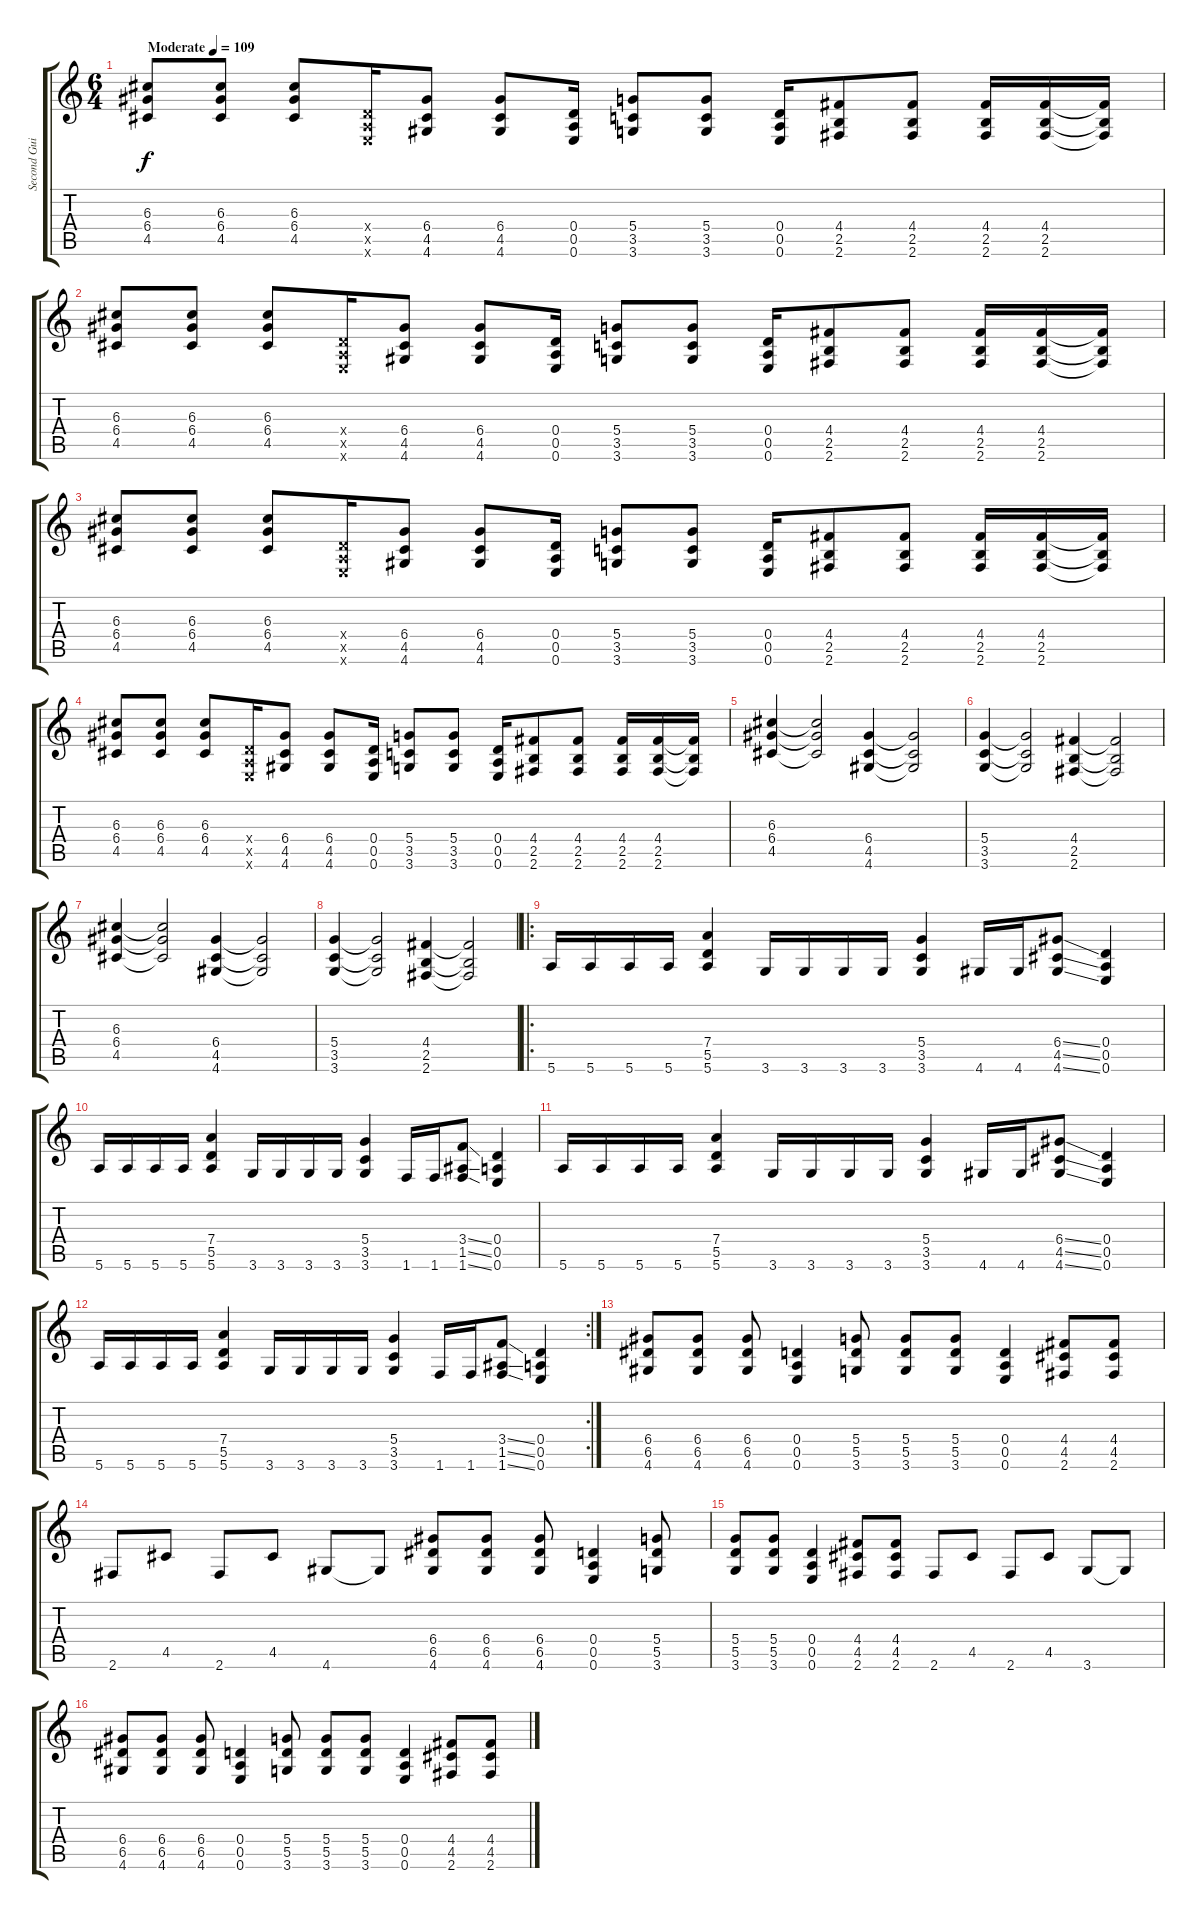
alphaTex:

\track ("Second Guitar" "Second Gui") {instrument overdrivenguitar}
\staff {score tabs}
\tuning (E4 B3 G3 D3 A2 E2) {hide}
\ts (6 4)
\tempo (109 "Moderate")
\clef g2
\ks c
(6.3 6.4 4.5).8{dy f instrument overdrivenguitar} (6.3 6.4 4.5).8 (6.3 6.4 4.5).8 (0.4{x} 0.5{x} 0.6{x}).16 (6.4 4.5 4.6).8 (6.4 4.5 4.6).8 (0.4 0.5 0.6).16 (5.4 3.5 3.6).8 (5.4 3.5 3.6).8 (0.4 0.5 0.6).16 (4.4 2.5 2.6).8 (4.4 2.5 2.6).8 (4.4 2.5 2.6).16 (4.4 2.5 2.6).16 (4.4{t} 2.5{t} 2.6{t}).16 |
(6.3 6.4 4.5).8 (6.3 6.4 4.5).8 (6.3 6.4 4.5).8 (0.4{x} 0.5{x} 0.6{x}).16 (6.4 4.5 4.6).8 (6.4 4.5 4.6).8 (0.4 0.5 0.6).16 (5.4 3.5 3.6).8 (5.4 3.5 3.6).8 (0.4 0.5 0.6).16 (4.4 2.5 2.6).8 (4.4 2.5 2.6).8 (4.4 2.5 2.6).16 (4.4 2.5 2.6).16 (4.4{t} 2.5{t} 2.6{t}).16 |
(6.3 6.4 4.5).8 (6.3 6.4 4.5).8 (6.3 6.4 4.5).8 (0.4{x} 0.5{x} 0.6{x}).16 (6.4 4.5 4.6).8 (6.4 4.5 4.6).8 (0.4 0.5 0.6).16 (5.4 3.5 3.6).8 (5.4 3.5 3.6).8 (0.4 0.5 0.6).16 (4.4 2.5 2.6).8 (4.4 2.5 2.6).8 (4.4 2.5 2.6).16 (4.4 2.5 2.6).16 (4.4{t} 2.5{t} 2.6{t}).16 |
(6.3 6.4 4.5).8 (6.3 6.4 4.5).8 (6.3 6.4 4.5).8 (0.4{x} 0.5{x} 0.6{x}).16 (6.4 4.5 4.6).8 (6.4 4.5 4.6).8 (0.4 0.5 0.6).16 (5.4 3.5 3.6).8 (5.4 3.5 3.6).8 (0.4 0.5 0.6).16 (4.4 2.5 2.6).8 (4.4 2.5 2.6).8 (4.4 2.5 2.6).16 (4.4 2.5 2.6).16 (4.4{t} 2.5{t} 2.6{t}).16 |
(6.3 6.4 4.5).4 (6.3{t} 6.4{t} 4.5{t}).2 (6.4 4.5 4.6).4 (6.4{t} 4.5{t} 4.6{t}).2 |
(5.4 3.5 3.6).4 (5.4{t} 3.5{t} 3.6{t}).2 (4.4 2.5 2.6).4 (4.4{t} 2.5{t} 2.6{t}).2 |
(6.3 6.4 4.5).4 (6.3{t} 6.4{t} 4.5{t}).2 (6.4 4.5 4.6).4 (6.4{t} 4.5{t} 4.6{t}).2 |
(5.4 3.5 3.6).4 (5.4{t} 3.5{t} 3.6{t}).2 (4.4 2.5 2.6).4 (4.4{t} 2.5{t} 2.6{t}).2 |
\ro
5.6.16 5.6.16 5.6.16 5.6.16 (7.4 5.5 5.6).4 3.6.16 3.6.16 3.6.16 3.6.16 (5.4 3.5 3.6).4 4.6.16 4.6.16 (6.4{ss} 4.5{ss} 4.6{ss}).8 (0.4 0.5 0.6).4 |
5.6.16 5.6.16 5.6.16 5.6.16 (7.4 5.5 5.6).4 3.6.16 3.6.16 3.6.16 3.6.16 (5.4 3.5 3.6).4 1.6.16 1.6.16 (3.4{ss} 1.5{ss} 1.6{ss}).8 (0.4 0.5 0.6).4 |
5.6.16 5.6.16 5.6.16 5.6.16 (7.4 5.5 5.6).4 3.6.16 3.6.16 3.6.16 3.6.16 (5.4 3.5 3.6).4 4.6.16 4.6.16 (6.4{ss} 4.5{ss} 4.6{ss}).8 (0.4 0.5 0.6).4 |
\rc 2
5.6.16 5.6.16 5.6.16 5.6.16 (7.4 5.5 5.6).4 3.6.16 3.6.16 3.6.16 3.6.16 (5.4 3.5 3.6).4 1.6.16 1.6.16 (3.4{ss} 1.5{ss} 1.6{ss}).8 (0.4 0.5 0.6).4 |
(6.4 6.5 4.6).8 (6.4 6.5 4.6).8 (6.4 6.5 4.6).8 (0.4 0.5 0.6).4 (5.4 5.5 3.6).8 (5.4 5.5 3.6).8 (5.4 5.5 3.6).8 (0.4 0.5 0.6).4 (4.4 4.5 2.6).8 (4.4 4.5 2.6).8 |
2.6.8 4.5.8 2.6.8 4.5.8 4.6.8 4.6{t}.8 (6.4 6.5 4.6).8 (6.4 6.5 4.6).8 (6.4 6.5 4.6).8 (0.4 0.5 0.6).4 (5.4 5.5 3.6).8 |
(5.4 5.5 3.6).8 (5.4 5.5 3.6).8 (0.4 0.5 0.6).4 (4.4 4.5 2.6).8 (4.4 4.5 2.6).8 2.6.8 4.5.8 2.6.8 4.5.8 3.6.8 3.6{t}.8 |
(6.4 6.5 4.6).8 (6.4 6.5 4.6).8 (6.4 6.5 4.6).8 (0.4 0.5 0.6).4 (5.4 5.5 3.6).8 (5.4 5.5 3.6).8 (5.4 5.5 3.6).8 (0.4 0.5 0.6).4 (4.4 4.5 2.6).8 (4.4 4.5 2.6).8
